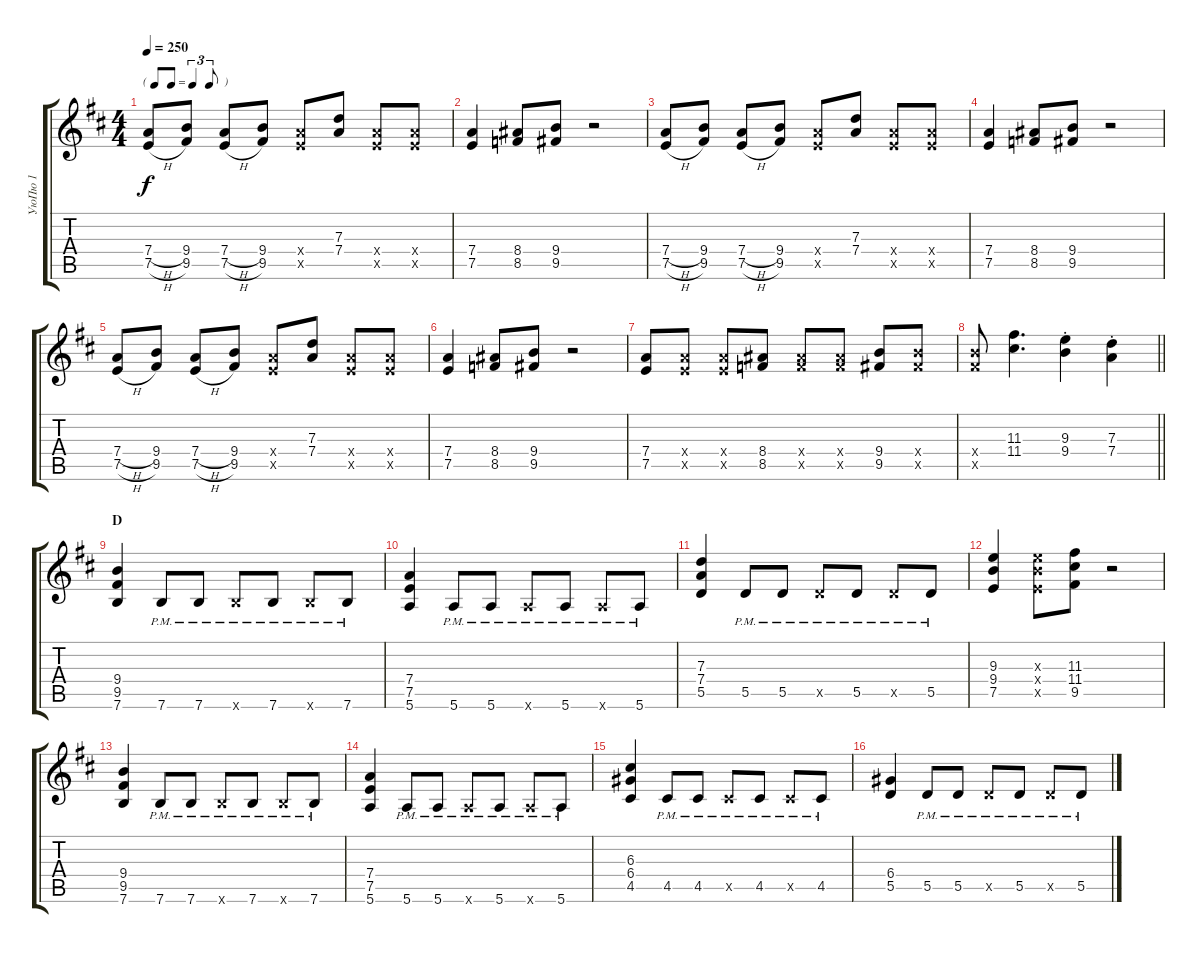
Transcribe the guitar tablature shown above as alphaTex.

\track ("УюПю 1" "УюПю 1") {instrument overdrivenguitar}
\staff {score tabs}
\tuning (E4 B3 G3 D3 A2 E2) {hide}
\ts (4 4)
\tf triplet8th
\tempo 250
\clef g2
\ks d
(7.4{h} 7.5{h}).8{dy f} (9.4 9.5).8 (7.4{h} 7.5{h}).8 (9.4 9.5).8 (7.4{x} 7.5{x}).8 (7.3 7.4).8 (7.4{x} 7.5{x}).8 (7.4{x} 7.5{x}).8 |
(7.4 7.5).4 (8.4 8.5).8 (9.4 9.5).8 r.2 |
(7.4{h} 7.5{h}).8 (9.4 9.5).8 (7.4{h} 7.5{h}).8 (9.4 9.5).8 (7.4{x} 7.5{x}).8 (7.3 7.4).8 (7.4{x} 7.5{x}).8 (7.4{x} 7.5{x}).8 |
(7.4 7.5).4 (8.4 8.5).8 (9.4 9.5).8 r.2 |
(7.4{h} 7.5{h}).8 (9.4 9.5).8 (7.4{h} 7.5{h}).8 (9.4 9.5).8 (7.4{x} 7.5{x}).8 (7.3 7.4).8 (7.4{x} 7.5{x}).8 (7.4{x} 7.5{x}).8 |
(7.4 7.5).4 (8.4 8.5).8 (9.4 9.5).8 r.2 |
(7.4 7.5).8 (7.4{x} 7.5{x}).8 (7.4{x} 7.5{x}).8 (8.4 8.5).8 (8.4{x} 8.5{x}).8 (8.4{x} 8.5{x}).8 (9.4 9.5).8 (9.4{x} 9.5{x}).8 |
\barLineRight lightlight
(9.4{x} 9.5{x}).8 (11.3 11.4).4{d} (9.3{st} 9.4{st}).4 (7.3{st} 7.4{st}).4 |
\section ("" "D")
(9.4 9.5 7.6).4 7.6{pm}.8 7.6{pm}.8 7.6{pm x}.8 7.6{pm}.8 7.6{pm x}.8 7.6{pm}.8 |
(7.4 7.5 5.6).4 5.6{pm}.8 5.6{pm}.8 5.6{pm x}.8 5.6{pm}.8 5.6{pm x}.8 5.6{pm}.8 |
(7.3 7.4 5.5).4 5.5{pm}.8 5.5{pm}.8 5.5{pm x}.8 5.5{pm}.8 5.5{pm x}.8 5.5{pm}.8 |
(9.3 9.4 7.5).4 (9.3{x} 9.4{x} 7.5{x}).8 (11.3 11.4 9.5).8 r.2 |
(9.4 9.5 7.6).4 7.6{pm}.8 7.6{pm}.8 7.6{pm x}.8 7.6{pm}.8 7.6{pm x}.8 7.6{pm}.8 |
(7.4 7.5 5.6).4 5.6{pm}.8 5.6{pm}.8 5.6{pm x}.8 5.6{pm}.8 5.6{pm x}.8 5.6{pm}.8 |
(6.3 6.4 4.5).4 4.5{pm}.8 4.5{pm}.8 4.5{pm x}.8 4.5{pm}.8 4.5{pm x}.8 4.5{pm}.8 |
(6.4 5.5).4 5.5{pm}.8 5.5{pm}.8 5.5{pm x}.8 5.5{pm}.8 5.5{pm x}.8 5.5{pm}.8
